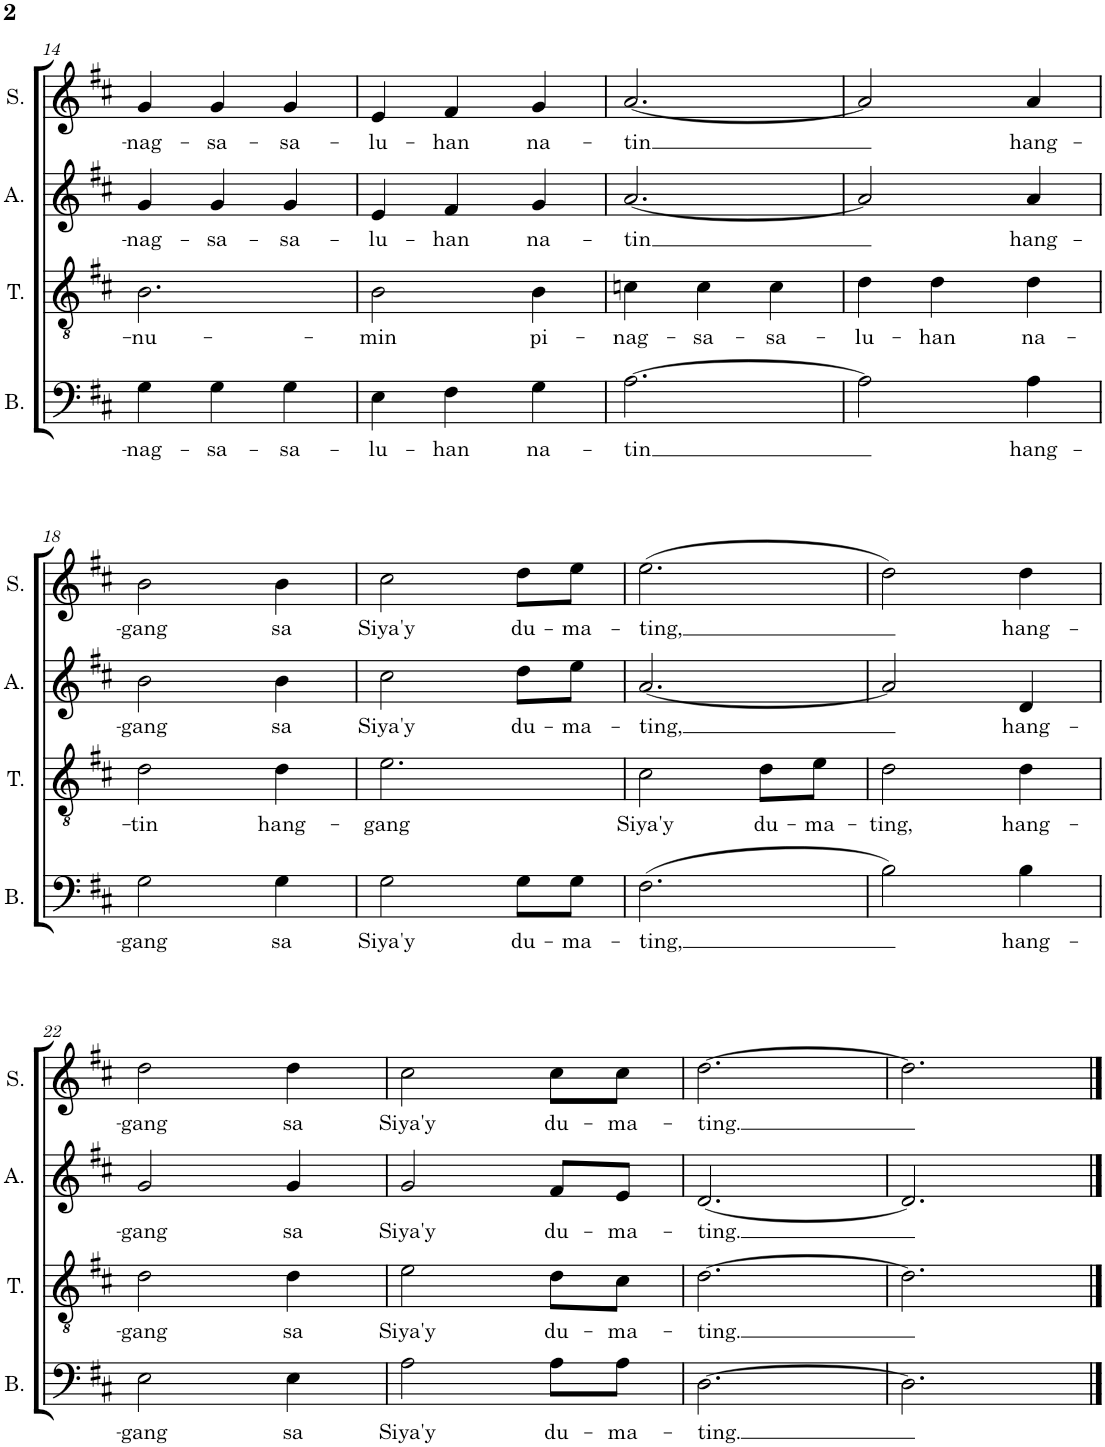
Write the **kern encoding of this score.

**kern	**text	**kern	**text	**kern	**text	**kern	**text
*part4	*part4	*part3	*part3	*part2	*part2	*part1	*part1
*staff4	*staff4	*staff3	*staff3	*staff2	*staff2	*staff1	*staff1
*I"Bass	*	*I"Tenor	*	*I"Alto	*	*I"Soprano	*
*I'B.	*	*I'T.	*	*I'A.	*	*I'S.	*
!!LO:PB:g=z
*clefF4	*	*clefGv2	*	*clefG2	*	*clefG2	*
*k[f#c#]	*	*k[f#c#]	*	*k[f#c#]	*	*k[f#c#]	*
*M3/4	*	*M3/4	*	*M3/4	*	*M3/4	*
=14	=14	=14	=14	=14	=14	=14	=14
!	!LO:LY:b	!	!LO:LY:b	!	!LO:LY:b	!	!LO:LY:b
4G\	-nag-	2.B\	-nu-	4g/	-nag-	4g/	-nag-
!	!LO:LY:b	!	!	!	!LO:LY:b	!	!LO:LY:b
4G\	-sa-	.	.	4g/	-sa-	4g/	-sa-
!	!LO:LY:b	!	!	!	!LO:LY:b	!	!LO:LY:b
4G\	-sa-	.	.	4g/	-sa-	4g/	-sa-
=15	=15	=15	=15	=15	=15	=15	=15
!	!LO:LY:b	!	!LO:LY:b	!	!LO:LY:b	!	!LO:LY:b
4E\	-lu-	2B\	-min	4e/	-lu-	4e/	-lu-
!	!LO:LY:b	!	!	!	!LO:LY:b	!	!LO:LY:b
4F#\	-han	.	.	4f#/	-han	4f#/	-han
!	!LO:LY:b	!	!LO:LY:b	!	!LO:LY:b	!	!LO:LY:b
4G\	na-	4B\	pi-	4g/	na-	4g/	na-
=16	=16	=16	=16	=16	=16	=16	=16
!	!LO:LY:b	!	!LO:LY:b	!	!LO:LY:b	!	!LO:LY:b
[2.A\	-tin	4cn\	-nag-	[2.a/	-tin	[2.a/	-tin
!	!	!	!LO:LY:b	!	!	!	!
.	.	4c\	-sa-	.	.	.	.
!	!	!	!LO:LY:b	!	!	!	!
.	.	4c\	-sa-	.	.	.	.
=17	=17	=17	=17	=17	=17	=17	=17
!	!	!	!LO:LY:b	!	!	!	!
2A\]	.	4d\	-lu-	2a/]	.	2a/]	.
!	!	!	!LO:LY:b	!	!	!	!
.	.	4d\	-han	.	.	.	.
!	!LO:LY:b	!	!LO:LY:b	!	!LO:LY:b	!	!LO:LY:b
4A\	hang-	4d\	na-	4a/	hang-	4a/	hang-
!!LO:LB:g=z
=18	=18	=18	=18	=18	=18	=18	=18
!	!LO:LY:b	!	!LO:LY:b	!	!LO:LY:b	!	!LO:LY:b
2G\	-gang	2d\	-tin	2b\	-gang	2b\	-gang
!	!LO:LY:b	!	!LO:LY:b	!	!LO:LY:b	!	!LO:LY:b
4G\	sa	4d\	hang-	4b\	sa	4b\	sa
=19	=19	=19	=19	=19	=19	=19	=19
!	!LO:LY:b	!	!LO:LY:b	!	!LO:LY:b	!	!LO:LY:b
2G\	Siya'y	2.e\	-gang	2cc#\	Siya'y	2cc#\	Siya'y
!	!LO:LY:b	!	!	!	!LO:LY:b	!	!LO:LY:b
8G\L	du-	.	.	8dd\L	du-	8dd\L	du-
!	!LO:LY:b	!	!	!	!LO:LY:b	!	!LO:LY:b
8G\J	-ma-	.	.	8ee\J	-ma-	8ee\J	-ma-
=20	=20	=20	=20	=20	=20	=20	=20
!	!LO:LY:b	!	!LO:LY:b	!	!LO:LY:b	!	!LO:LY:b
(2.F#\	-ting,	2c#\	Siya'y	[2.a/	-ting,	(2.ee\	-ting,
!	!	!	!LO:LY:b	!	!	!	!
.	.	8d\L	du-	.	.	.	.
!	!	!	!LO:LY:b	!	!	!	!
.	.	8e\J	-ma-	.	.	.	.
=21	=21	=21	=21	=21	=21	=21	=21
!	!	!	!LO:LY:b	!	!	!	!
2B\)	.	2d\	-ting,	2a/]	.	2dd\)	.
!	!LO:LY:b	!	!LO:LY:b	!	!LO:LY:b	!	!LO:LY:b
4B\	hang-	4d\	hang-	4d/	hang-	4dd\	hang-
!!LO:LB:g=z
=22	=22	=22	=22	=22	=22	=22	=22
!	!LO:LY:b	!	!LO:LY:b	!	!LO:LY:b	!	!LO:LY:b
2E\	-gang	2d\	-gang	2g/	-gang	2dd\	-gang
!	!LO:LY:b	!	!LO:LY:b	!	!LO:LY:b	!	!LO:LY:b
4E\	sa	4d\	sa	4g/	sa	4dd\	sa
=23	=23	=23	=23	=23	=23	=23	=23
!	!LO:LY:b	!	!LO:LY:b	!	!LO:LY:b	!	!LO:LY:b
2A\	Siya'y	2e\	Siya'y	2g/	Siya'y	2cc#\	Siya'y
!	!LO:LY:b	!	!LO:LY:b	!	!LO:LY:b	!	!LO:LY:b
8A\L	du-	8d\L	du-	8f#/L	du-	8cc#\L	du-
!	!LO:LY:b	!	!LO:LY:b	!	!LO:LY:b	!	!LO:LY:b
8A\J	-ma-	8c#\J	-ma-	8e/J	-ma-	8cc#\J	-ma-
=24	=24	=24	=24	=24	=24	=24	=24
!	!LO:LY:b	!	!LO:LY:b	!	!LO:LY:b	!	!LO:LY:b
[2.D\	-ting.	[2.d\	-ting.	[2.d/	-ting.	[2.dd\	-ting.
=25	=25	=25	=25	=25	=25	=25	=25
2.D\]	.	2.d\]	.	2.d/]	.	2.dd\]	.
==	==	==	==	==	==	==	==
*-	*-	*-	*-	*-	*-	*-	*-
